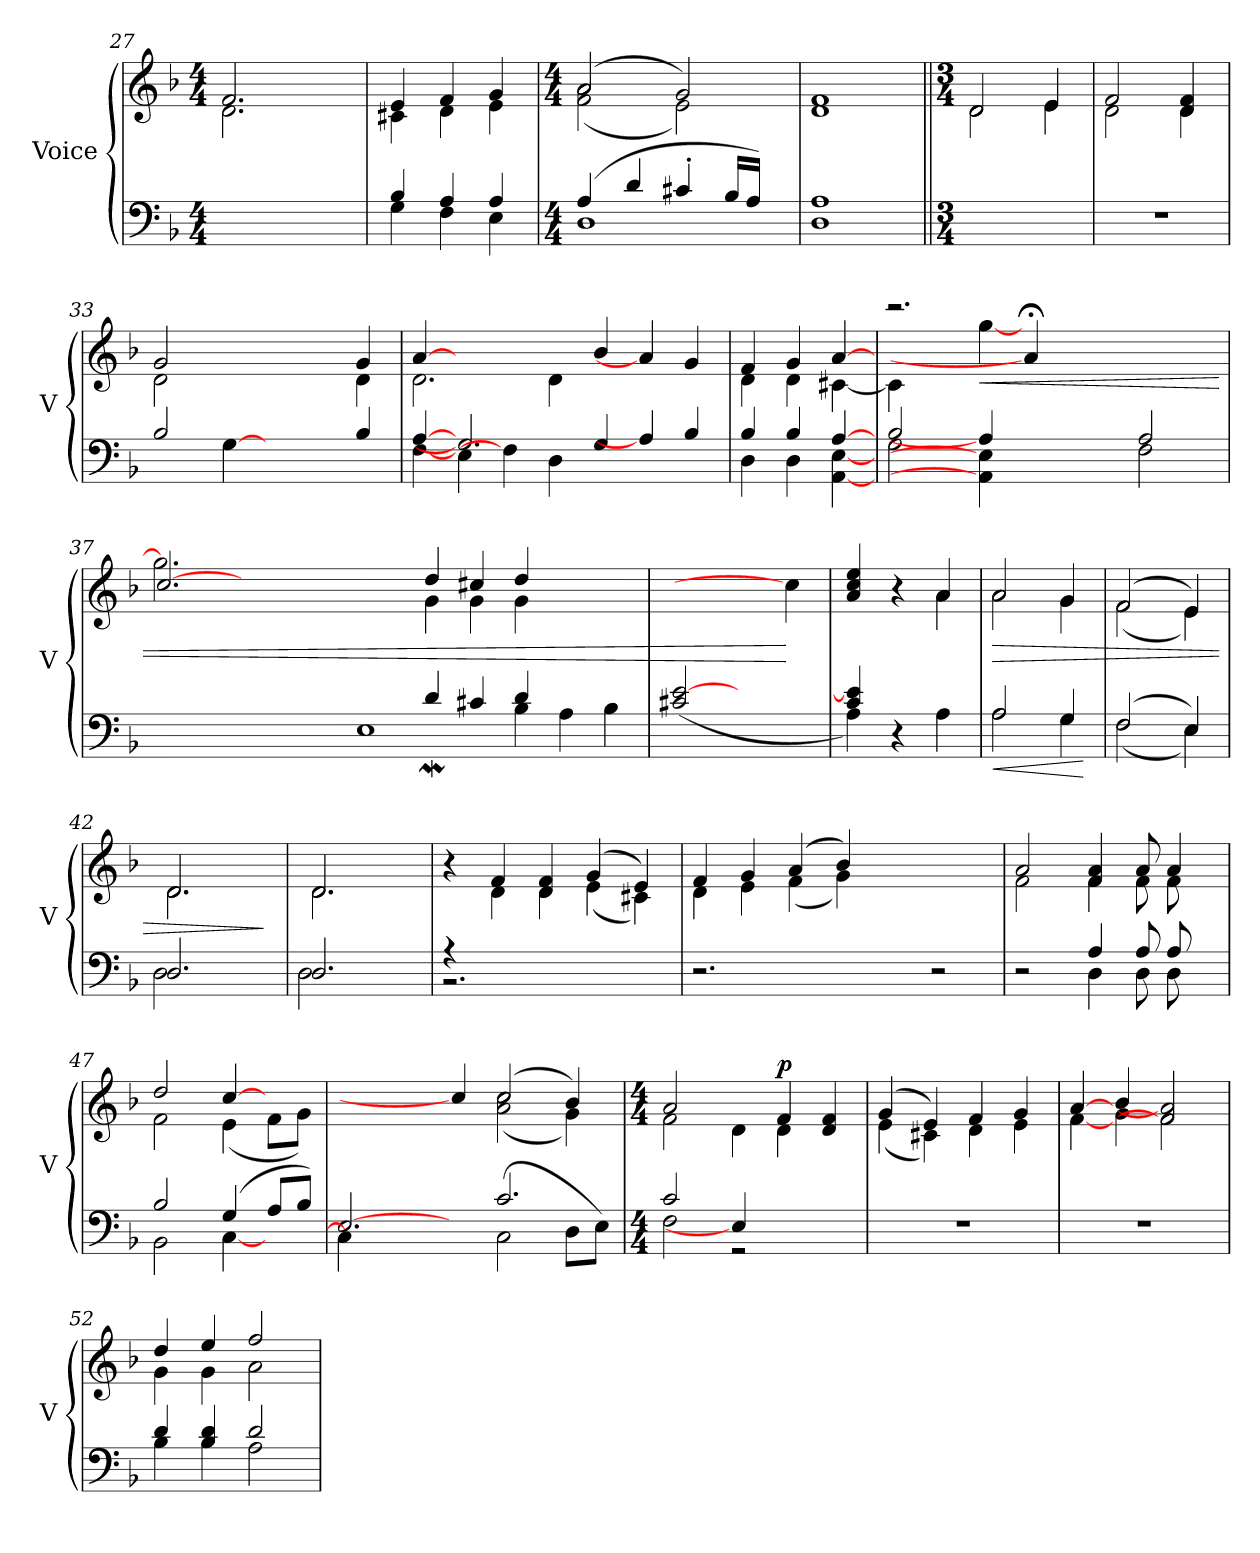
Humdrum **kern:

**kern	**dynam	**kern	**dynam
*part2	*part2	*part1	*part1
*staff2	*staff2	*staff1	*staff1
*I"Voice	*	*I"Voice	*
*I'V	*	*I'V	*
*clefF4	*	*clefG2	*
*k[b-]	*	*k[b-]	*
*M4/4	*	*M4/4	*
=27	=27	=27	=27
*	*	*^	*
1ryy	.	2.f/	2.d\	.
.	.	4ryy	4ryy	.
=28	=28	=28	=28	=28
*^	*	*	*	*
4B-/	4G\	.	4e/	4c#X\	.
4A/	4F\	.	4f/	4d\	.
4A/	4E\	.	4g/	4e\	.
!!LO:LB:g=z	!!
=29	=29	=29	=29	=29	=29
*M4/4	*	*	*M4/4	*	*
(>4A/	1D	.	(>2a/	(<2f\ 2a\	.
4d/	.	.	.	.	.
4c#X'/	.	.	2g/)	2e\)	.
16B-/LL	.	.	.	.	.
16A/JJ)	.	.	.	.	.
8ryy	.	.	.	.	.
*	*	*	*v	*v	*
=30	=30	=30	=30	=30
1A	1D	.	1d 1f	.
*v	*v	*	*	*
=31||	=31||	=31||	=31||
*M3/4	*	*M3/4	*
*	*	*^	*
2.ryy	.	2d/	2d\	.
.	.	4e/	4e\	.
=32	=32	=32	=32	=32
2.r	.	2f/	2d\	.
.	.	4d/ 4f/	4d\	.
!!LO:LB:g=z	!!
=33	=33	=33	=33	=33
2B-/	.	2g/	2d\	.
[4G	.	4ryy	1ryy	.
2.ryy	.	2.ryy	.	.
4B-/	.	4g/	4d\	.
=34	=34	=34	=34	=34
*^	*	*	*	*
[4A/	[4F\	.	[4a/	2.d\	.
2.G]	4E\	.	2.ryy	.	.
.	4F\]	.	.	.	.
.	4D\	.	.	4d\	.
4G/	2.ryy	.	4b-/	2.ryy	.
4A/]	.	.	4a/]	.	.
4B-/	.	.	4g/	.	.
=35	=35	=35	=35	=35	=35
4B-/	4D\	.	4f/	4d\	.
4B-/	4D\	.	4g/	4d\	.
[4A/	[4AA\ [4E\	.	[4a/	[4c#X\	.
!!LO:PB:g=z	!!
=36	=36	=36	=36	=36	=36
2B-/	2G\	.	2.r	4c#\]	.
.	.	.	.	4ryy	.
!	!	!	!	!	!LO:HP:b
4A/]	4AA\] 4E\]	.	.	[4gg	<
4ryy	2.ryy	.	4a;</]	1ryy	.
2ryy	.	.	1ryy	.	.
2A/	2F\	.	.	.	.
.	.	.	.	4ryy	.
=37	=37	=37	=37	=37	=37
2.ryy	0ryy	.	[2.cc	2.gg]	.
2.ryy	.	.	4ryy	4ryy	.
*	*	*	*v	*v	*
.	.	.	1ryy	.
1E	.	.	.	.
*	*	*	*^	*
.	4dW/	.	4dd/	4g\	.
.	4c#X/	.	4cc#X/	4g\	.
4B-\	4d/	.	4dd/	4g\	.
4A\	2ryy	.	2ryy	2ryy	.
4B-\	.	.	.	.	.
*v	*v	*	*	*	*
*	*	*v	*v	*
=38	=38	=38	=38
(<2c#X/ [2e/	.	2.ryy	.
4ryy	.	.	.
4ryy	.	4cc]	[
=39	=39	=39	=39
*^	*	*^	*
4c/ 4e/]	4A\)	.	4a/ 4cc/ 4ee/	2ryy	.
2ryy	4r	.	4r	.	.
.	4A\	.	4a/	4a\	.
!!LO:LB:g=z	!!
=40	=40	=40	=40	=40	=40
!	!	!LO:HP:b	!	!	!LO:HP:b
2A/	2A\	<	2a/	2a\	>
4G/	4G\	.	4g/	4g\	.
*v	*v	*	*	*	*
*	*	*v	*v	*
.	[	.	.
=41	=41	=41	=41
*^	*	*^	*
(>2F/	(<2F\	.	(>2f/	(<2f\	.
4E/)	4E\)	.	4e/)	4e\)	.
=42	=42	=42	=42	=42	=42
2.D/	2D\	.	2.d/	2.d\	.
.	4ryy	.	.	.	.
*v	*v	*	*	*	*
*	*	*v	*v	*
.	.	.	]
=43	=43	=43	=43
*^	*	*^	*
2.D/	2D\	.	2.d/	2.d\	.
.	4ryy	.	.	.	.
=44	=44	=44	=44	=44	=44
4r	2.r	.	4r	4ryy	.
2ryy	.	.	4f/	4d\	.
.	.	.	4d/ 4f/	4d\	.
2ryy	2ryy	.	(>4g/	(<4e\	.
.	.	.	4e/)	4c#X\)	.
*v	*v	*	*	*	*
!!LO:LB:g=z	!!
=45	=45	=45	=45	=45
2.r	.	4f/	4d\	.
.	.	4g/	4e\	.
.	.	(>4a/	(<4f\	.
2ryy	.	4b-/)	4g\)	.
.	.	2.ryy	2.ryy	.
2r	.	.	.	.
=46	=46	=46	=46	=46
*^	*	*	*	*
2r	2ryy	.	2a/	2f\	.
4D\	4A/	.	4f/ 4a/	4f\	.
8D\	8A/	.	8a/	8f\	.
8D\	8A/	.	4a/	8f\	.
8ryy	8ryy	.	.	8ryy	.
=47	=47	=47	=47	=47	=47
2B-/	2BB-\	.	2dd/	2f\	.
(>4G/	[4C\	.	[4cc/	(<4e\	.
8A/L	4ryy	.	4ryy	8f\L	.
8B-/J)	.	.	.	8g\J)	.
=48	=48	=48	=48	=48	=48
[2.E	4C\]	.	2.ryy	1ryy	.
.	2.ryy	.	.	.	.
4ryy	.	.	4cc/]	.	.
(<2C\	2.c/	.	(>2cc/	(<2a\ 2cc\	.
8D\L	.	.	4b-/)	4g\)	.
8E\J)	.	.	.	.	.
!!LO:LB:g=z	!!
=49	=49	=49	=49	=49	=49
*M4/4	*	*	*M4/4	*	*
2c/	2F\	.	2a/	2f\	.
4E]	2r	.	4ryy	4d\	.
!	!	!	!	!	!LO:DY:a
2ryy	.	.	4f/	4d\	p
.	4ryy	.	4d/ 4f/	4ryy	.
*v	*v	*	*	*	*
=50	=50	=50	=50	=50
1r	.	(>4g/	(<4e\	.
.	.	4e/)	4c#X\)	.
.	.	4f/	4d\	.
.	.	4g/	4e\	.
=51	=51	=51	=51	=51
1r	.	[4a/	[4f\	.
.	.	4b-/	4g\	.
.	.	2f/ 2a/]	2f\]	.
=52	=52	=52	=52	=52
*^	*	*	*	*
4d/	4B-\	.	4dd/	4g\	.
4B-/ 4d/	4B-\	.	4ee/	4g\	.
2d/	2A\	.	2ff/	2a\	.
*v	*v	*	*	*	*
*	*	*v	*v	*
=	=	=	=
*-	*-	*-	*-
